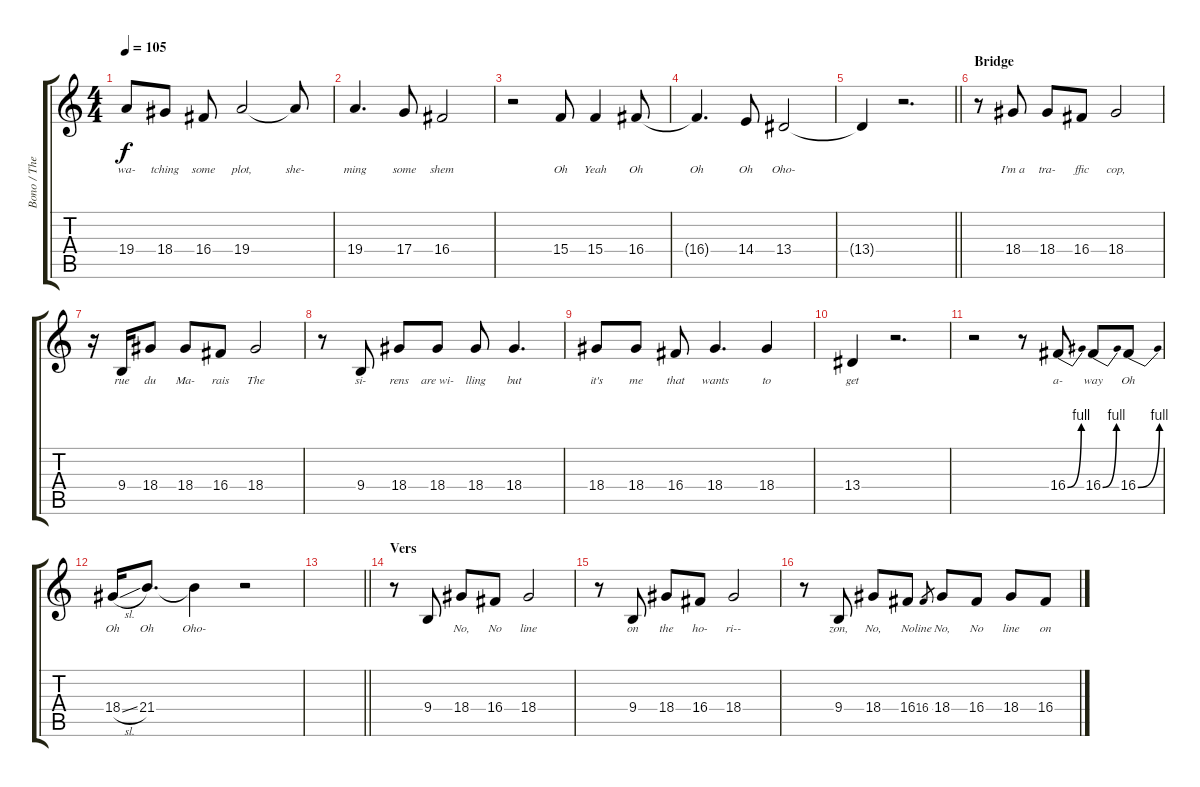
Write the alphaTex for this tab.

\track ("Bono / The Edge" "Bono / The") {instrument altosax}
\staff {score tabs}
\tuning (E4 B3 G3 D3 A2 E2) {hide}
\ts (4 4)
\tempo 105
\clef g2
\ks c
19.4.8{lyrics (0 "wa-") lyrics (1 "") lyrics (2 "") lyrics (3 "") lyrics (4 "") dy f} 18.4.8{lyrics (0 "tching") lyrics (1 "") lyrics (2 "") lyrics (3 "") lyrics (4 "")} 16.4.8{lyrics (0 "some") lyrics (1 "") lyrics (2 "") lyrics (3 "") lyrics (4 "")} 19.4.2{lyrics (0 "plot,") lyrics (1 "") lyrics (2 "") lyrics (3 "") lyrics (4 "")} 19.4{t}.8{lyrics (0 "she-") lyrics (1 "") lyrics (2 "") lyrics (3 "") lyrics (4 "")} |
19.4.4{d lyrics (0 "ming") lyrics (1 "") lyrics (2 "") lyrics (3 "") lyrics (4 "")} 17.4.8{lyrics (0 "some") lyrics (1 "") lyrics (2 "") lyrics (3 "") lyrics (4 "")} 16.4.2{lyrics (0 "shem") lyrics (1 "") lyrics (2 "") lyrics (3 "") lyrics (4 "")} |
r.2 15.4.8{lyrics (0 "Oh") lyrics (1 "") lyrics (2 "") lyrics (3 "") lyrics (4 "")} 15.4.4{lyrics (0 "Yeah") lyrics (1 "") lyrics (2 "") lyrics (3 "") lyrics (4 "")} 16.4.8{lyrics (0 "Oh") lyrics (1 "") lyrics (2 "") lyrics (3 "") lyrics (4 "")} |
16.4{t}.4{d lyrics (0 "Oh") lyrics (1 "") lyrics (2 "") lyrics (3 "") lyrics (4 "")} 14.4.8{lyrics (0 "Oh") lyrics (1 "") lyrics (2 "") lyrics (3 "") lyrics (4 "")} 13.4.2{lyrics (0 "Oho-") lyrics (1 "") lyrics (2 "") lyrics (3 "") lyrics (4 "")} |
\barLineRight lightlight
13.4{t}.4{lyrics (0 "") lyrics (1 "") lyrics (2 "") lyrics (3 "") lyrics (4 "")} r.2{d} |
\section ("" "Bridge")
r.8 18.4.8{lyrics (0 "I'm a") lyrics (1 "") lyrics (2 "") lyrics (3 "") lyrics (4 "")} 18.4.8{lyrics (0 "tra-") lyrics (1 "") lyrics (2 "") lyrics (3 "") lyrics (4 "")} 16.4.8{lyrics (0 "ffic") lyrics (1 "") lyrics (2 "") lyrics (3 "") lyrics (4 "")} 18.4.2{lyrics (0 "cop,") lyrics (1 "") lyrics (2 "") lyrics (3 "") lyrics (4 "")} |
r.16 9.4.16{lyrics (0 "rue") lyrics (1 "") lyrics (2 "") lyrics (3 "") lyrics (4 "")} 18.4.8{lyrics (0 "du") lyrics (1 "") lyrics (2 "") lyrics (3 "") lyrics (4 "")} 18.4.8{lyrics (0 "Ma-") lyrics (1 "") lyrics (2 "") lyrics (3 "") lyrics (4 "")} 16.4.8{lyrics (0 "rais") lyrics (1 "") lyrics (2 "") lyrics (3 "") lyrics (4 "")} 18.4.2{lyrics (0 "The") lyrics (1 "") lyrics (2 "") lyrics (3 "") lyrics (4 "")} |
r.8 9.4.8{lyrics (0 "si-") lyrics (1 "") lyrics (2 "") lyrics (3 "") lyrics (4 "")} 18.4.8{lyrics (0 "rens") lyrics (1 "") lyrics (2 "") lyrics (3 "") lyrics (4 "")} 18.4.8{lyrics (0 "are wi-") lyrics (1 "") lyrics (2 "") lyrics (3 "") lyrics (4 "")} 18.4.8{lyrics (0 "lling") lyrics (1 "") lyrics (2 "") lyrics (3 "") lyrics (4 "")} 18.4.4{d lyrics (0 "but") lyrics (1 "") lyrics (2 "") lyrics (3 "") lyrics (4 "")} |
18.4.8{lyrics (0 "it's") lyrics (1 "") lyrics (2 "") lyrics (3 "") lyrics (4 "")} 18.4.8{lyrics (0 "me") lyrics (1 "") lyrics (2 "") lyrics (3 "") lyrics (4 "")} 16.4.8{lyrics (0 "that") lyrics (1 "") lyrics (2 "") lyrics (3 "") lyrics (4 "")} 18.4.4{d lyrics (0 "wants") lyrics (1 "") lyrics (2 "") lyrics (3 "") lyrics (4 "")} 18.4.4{lyrics (0 "to") lyrics (1 "") lyrics (2 "") lyrics (3 "") lyrics (4 "")} |
13.4.4{lyrics (0 "get") lyrics (1 "") lyrics (2 "") lyrics (3 "") lyrics (4 "")} r.2{d} |
r.2 r.8 16.4{be (bend 0 0 60 4)}.8{lyrics (0 "a-") lyrics (1 "") lyrics (2 "") lyrics (3 "") lyrics (4 "")} 16.4{be (bend 0 0 60 4)}.8{lyrics (0 "way") lyrics (1 "") lyrics (2 "") lyrics (3 "") lyrics (4 "")} 16.4{be (bend 0 0 60 4)}.8{lyrics (0 "Oh") lyrics (1 "") lyrics (2 "") lyrics (3 "") lyrics (4 "")} |
18.4{sl}.16{lyrics (0 "Oh") lyrics (1 "") lyrics (2 "") lyrics (3 "") lyrics (4 "")} 21.4.8{d lyrics (0 "Oh") lyrics (1 "") lyrics (2 "") lyrics (3 "") lyrics (4 "")} 21.4{t}.4{lyrics (0 "Oho-") lyrics (1 "") lyrics (2 "") lyrics (3 "") lyrics (4 "")} r.2 |
\barLineRight lightlight
|
\section ("" "Vers")
r.8 9.4.8{lyrics (0 "") lyrics (1 "") lyrics (2 "") lyrics (3 "") lyrics (4 "")} 18.4.8{lyrics (0 "No,") lyrics (1 "") lyrics (2 "") lyrics (3 "") lyrics (4 "")} 16.4.8{lyrics (0 "No") lyrics (1 "") lyrics (2 "") lyrics (3 "") lyrics (4 "")} 18.4.2{lyrics (0 "line") lyrics (1 "") lyrics (2 "") lyrics (3 "") lyrics (4 "")} |
r.8 9.4.8{lyrics (0 "on") lyrics (1 "") lyrics (2 "") lyrics (3 "") lyrics (4 "")} 18.4.8{lyrics (0 "the") lyrics (1 "") lyrics (2 "") lyrics (3 "") lyrics (4 "")} 16.4.8{lyrics (0 "ho-") lyrics (1 "") lyrics (2 "") lyrics (3 "") lyrics (4 "")} 18.4.2{lyrics (0 "ri--") lyrics (1 "") lyrics (2 "") lyrics (3 "") lyrics (4 "")} |
r.8 9.4.8{lyrics (0 "zon,") lyrics (1 "") lyrics (2 "") lyrics (3 "") lyrics (4 "")} 18.4.8{lyrics (0 "No,") lyrics (1 "") lyrics (2 "") lyrics (3 "") lyrics (4 "")} 16.4.8{lyrics (0 "No") lyrics (1 "") lyrics (2 "") lyrics (3 "") lyrics (4 "")} 16.4.8{lyrics (0 "line") lyrics (1 "") lyrics (2 "") lyrics (3 "") lyrics (4 "") gr} 18.4.8{lyrics (0 "No,") lyrics (1 "") lyrics (2 "") lyrics (3 "") lyrics (4 "")} 16.4.8{lyrics (0 "No") lyrics (1 "") lyrics (2 "") lyrics (3 "") lyrics (4 "")} 18.4.8{lyrics (0 "line") lyrics (1 "") lyrics (2 "") lyrics (3 "") lyrics (4 "")} 16.4.8{lyrics (0 "on") lyrics (1 "") lyrics (2 "") lyrics (3 "") lyrics (4 "")}
